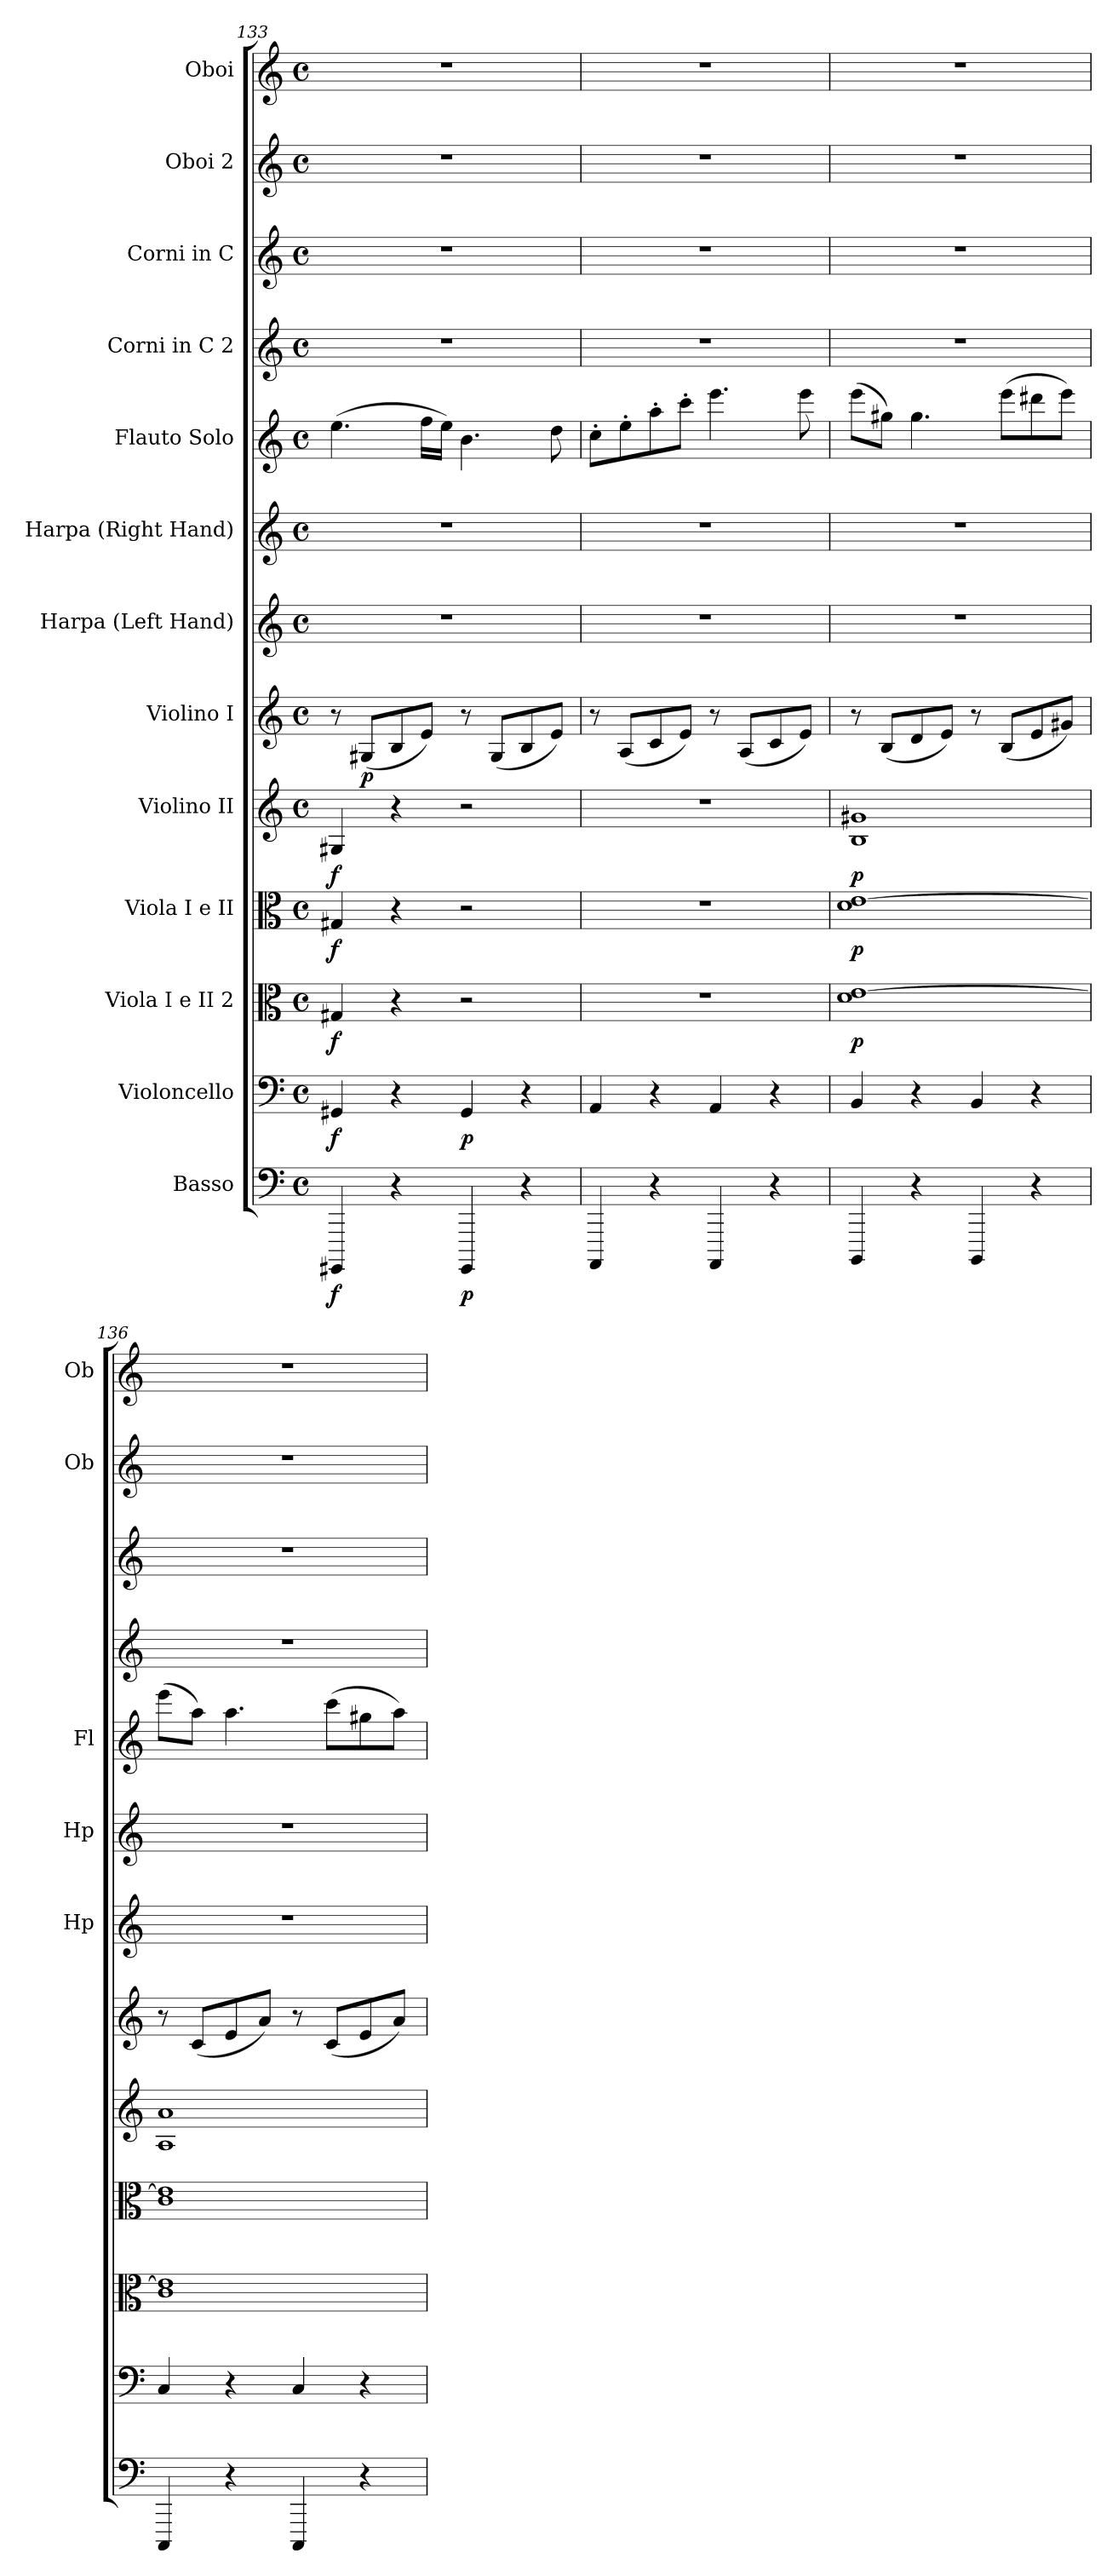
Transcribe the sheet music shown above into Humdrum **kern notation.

**kern	**dynam	**kern	**dynam	**kern	**dynam	**kern	**dynam	**kern	**dynam	**kern	**dynam	**kern	**kern	**kern	**kern	**kern	**kern	**kern
*part13	*part13	*part12	*part12	*part11	*part11	*part10	*part10	*part9	*part9	*part8	*part8	*part7	*part6	*part5	*part4	*part3	*part2	*part1
*staff13	*staff13	*staff12	*staff12	*staff11	*staff11	*staff10	*staff10	*staff9	*staff9	*staff8	*staff8	*staff7	*staff6	*staff5	*staff4	*staff3	*staff2	*staff1
*I"Basso	*	*I"Violoncello	*	*I"Viola I e II 2	*	*I"Viola I e II	*	*I"Violino II	*	*I"Violino I	*	*I"Harpa (Left Hand)	*I"Harpa (Right Hand)	*I"Flauto Solo	*I"Corni in C 2	*I"Corni in C	*I"Oboi 2	*I"Oboi
*	*	*	*	*	*	*	*	*	*	*	*	*I'Hp	*I'Hp	*I'Fl	*	*	*I'Ob	*I'Ob
*clefF4	*	*clefF4	*	*clefC3	*	*clefC3	*	*clefG2	*	*clefG2	*	*clefG2	*clefG2	*clefG2	*clefG2	*clefG2	*clefG2	*clefG2
*ITrd0c12	*	*	*	*	*	*	*	*	*	*	*	*	*	*	*ITrd0c12	*ITrd0c12	*	*
*k[]	*	*k[]	*	*k[]	*	*k[]	*	*k[]	*	*k[]	*	*k[]	*k[]	*k[]	*k[]	*k[]	*k[]	*k[]
*C:	*	*C:	*	*C:	*	*C:	*	*C:	*	*C:	*	*C:	*C:	*C:	*C:	*C:	*C:	*C:
*M4/4	*	*M4/4	*	*M4/4	*	*M4/4	*	*M4/4	*	*M4/4	*	*M4/4	*M4/4	*M4/4	*M4/4	*M4/4	*M4/4	*M4/4
*met(c)	*	*met(c)	*	*met(c)	*	*met(c)	*	*met(c)	*	*met(c)	*	*met(c)	*met(c)	*met(c)	*met(c)	*met(c)	*met(c)	*met(c)
=133	=133	=133	=133	=133	=133	=133	=133	=133	=133	=133	=133	=133	=133	=133	=133	=133	=133	=133
!	!LO:DY:b	!	!LO:DY:b	!	!LO:DY:b	!	!LO:DY:b	!	!LO:DY:b	!	!	!	!	!	!	!	!	!
4GGGG#X/	f	4GG#X/	f	4G#X/	f	4G#X/	f	4G#X/	f	8r	.	1r	1r	(4.ee\	1r	1r	1r	1r
!	!	!	!	!	!	!	!	!	!	!	!LO:DY:b	!	!	!	!	!	!	!
.	.	.	.	.	.	.	.	.	.	(8G#X/L	p	.	.	.	.	.	.	.
4r	.	4r	.	4r	.	4r	.	4r	.	8B/	.	.	.	.	.	.	.	.
.	.	.	.	.	.	.	.	.	.	8e/J)	.	.	.	16ff\LL	.	.	.	.
.	.	.	.	.	.	.	.	.	.	.	.	.	.	16ee\JJ)	.	.	.	.
!	!LO:DY:b	!	!LO:DY:b	!	!	!	!	!	!	!	!	!	!	!	!	!	!	!
4GGGG#/	p	4GG#/	p	2r	.	2r	.	2r	.	8r	.	.	.	4.b\	.	.	.	.
.	.	.	.	.	.	.	.	.	.	(8G#/L	.	.	.	.	.	.	.	.
4r	.	4r	.	.	.	.	.	.	.	8B/	.	.	.	.	.	.	.	.
.	.	.	.	.	.	.	.	.	.	8e/J)	.	.	.	8dd\	.	.	.	.
=134	=134	=134	=134	=134	=134	=134	=134	=134	=134	=134	=134	=134	=134	=134	=134	=134	=134	=134
4AAAA/	.	4AA/	.	1r	.	1r	.	1r	.	8r	.	1r	1r	8cc'\L	1r	1r	1r	1r
.	.	.	.	.	.	.	.	.	.	(8A/L	.	.	.	8ee'\	.	.	.	.
4r	.	4r	.	.	.	.	.	.	.	8c/	.	.	.	8aa'\	.	.	.	.
.	.	.	.	.	.	.	.	.	.	8e/J)	.	.	.	8ccc'\J	.	.	.	.
4AAAA/	.	4AA/	.	.	.	.	.	.	.	8r	.	.	.	4.eee\	.	.	.	.
.	.	.	.	.	.	.	.	.	.	(8A/L	.	.	.	.	.	.	.	.
4r	.	4r	.	.	.	.	.	.	.	8c/	.	.	.	.	.	.	.	.
.	.	.	.	.	.	.	.	.	.	8e/J)	.	.	.	8eee\	.	.	.	.
!!LO:PB:g=z
=135	=135	=135	=135	=135	=135	=135	=135	=135	=135	=135	=135	=135	=135	=135	=135	=135	=135	=135
!	!	!	!	!	!LO:DY:b	!	!LO:DY:b	!	!LO:DY:b	!	!	!	!	!	!	!	!	!
4BBBB/	.	4BB/	.	1d [1e	p	1d [1e	p	1B 1g#X	p	8r	.	1r	1r	(8eee\L	1r	1r	1r	1r
.	.	.	.	.	.	.	.	.	.	(8B/L	.	.	.	8gg#X\J)	.	.	.	.
4r	.	4r	.	.	.	.	.	.	.	8d/	.	.	.	4.gg#\	.	.	.	.
.	.	.	.	.	.	.	.	.	.	8e/J)	.	.	.	.	.	.	.	.
4BBBB/	.	4BB/	.	.	.	.	.	.	.	8r	.	.	.	.	.	.	.	.
.	.	.	.	.	.	.	.	.	.	(8B/L	.	.	.	(8eee\L	.	.	.	.
4r	.	4r	.	.	.	.	.	.	.	8e/	.	.	.	8ddd#X\	.	.	.	.
.	.	.	.	.	.	.	.	.	.	8g#X/J)	.	.	.	8eee\J)	.	.	.	.
=136	=136	=136	=136	=136	=136	=136	=136	=136	=136	=136	=136	=136	=136	=136	=136	=136	=136	=136
4CCC/	.	4C/	.	1c 1e]	.	1c 1e]	.	1A 1a	.	8r	.	1r	1r	(8eee\L	1r	1r	1r	1r
.	.	.	.	.	.	.	.	.	.	(8c/L	.	.	.	8aa\J)	.	.	.	.
4r	.	4r	.	.	.	.	.	.	.	8e/	.	.	.	4.aa\	.	.	.	.
.	.	.	.	.	.	.	.	.	.	8a/J)	.	.	.	.	.	.	.	.
4CCC/	.	4C/	.	.	.	.	.	.	.	8r	.	.	.	.	.	.	.	.
.	.	.	.	.	.	.	.	.	.	(8c/L	.	.	.	(8ccc\L	.	.	.	.
4r	.	4r	.	.	.	.	.	.	.	8e/	.	.	.	8gg#X\	.	.	.	.
.	.	.	.	.	.	.	.	.	.	8a/J)	.	.	.	8aa\J)	.	.	.	.
=	=	=	=	=	=	=	=	=	=	=	=	=	=	=	=	=	=	=
*-	*-	*-	*-	*-	*-	*-	*-	*-	*-	*-	*-	*-	*-	*-	*-	*-	*-	*-
